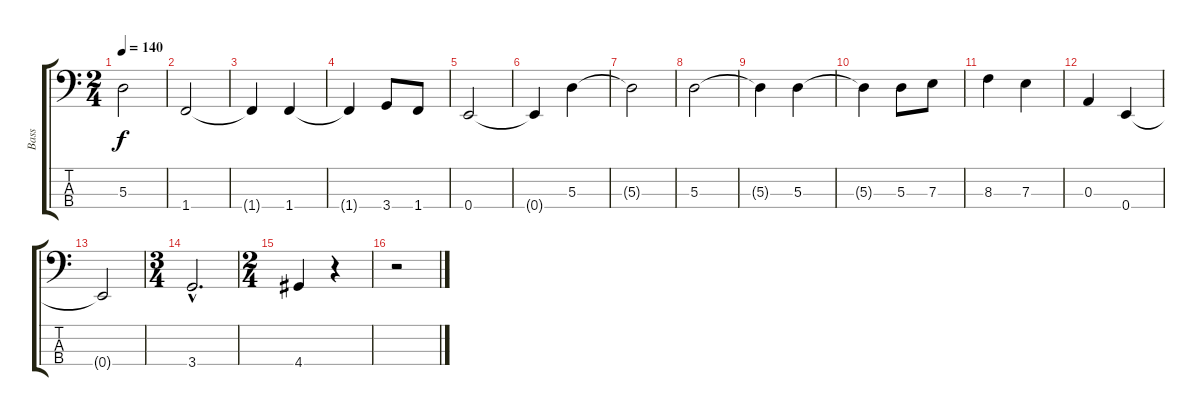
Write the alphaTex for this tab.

\track ("Bass" "Bass") {instrument electricbassfinger}
\staff {score tabs}
\tuning (G2 D2 A1 E1) {hide}
\ts (2 4)
\tempo 140
\clef f4
\ks c
5.3{t}.2{dy f} |
1.4.2 |
1.4{t}.4 1.4.4 |
1.4{t}.4 3.4.8 1.4.8 |
0.4.2 |
0.4{t}.4 5.3.4 |
5.3{t}.2 |
5.3.2 |
5.3{t}.4 5.3.4 |
5.3{t}.4 5.3.8 7.3.8 |
8.3.4 7.3.4 |
0.3.4 0.4.4 |
0.4{t}.2 |
\ts (3 4)
3.4{hac}.2{d} |
\ts (2 4)
4.4.4 r.4 |
r.2
